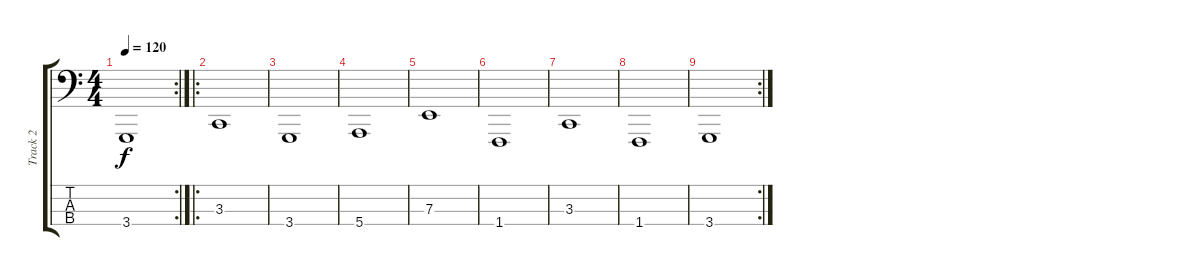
\track ("Track 2" "Track 2") {instrument tremolostrings}
\staff {score tabs}
\tuning (G2 D2 A1 E1) {hide}
\rc 2
\ts (4 4)
\tempo 120
\clef f4
\ks c
3.4.1{dy f} |
\ro
3.3.1 |
3.4.1 |
5.4.1 |
7.3.1 |
1.4.1 |
3.3.1 |
1.4.1 |
\rc 2
3.4.1
